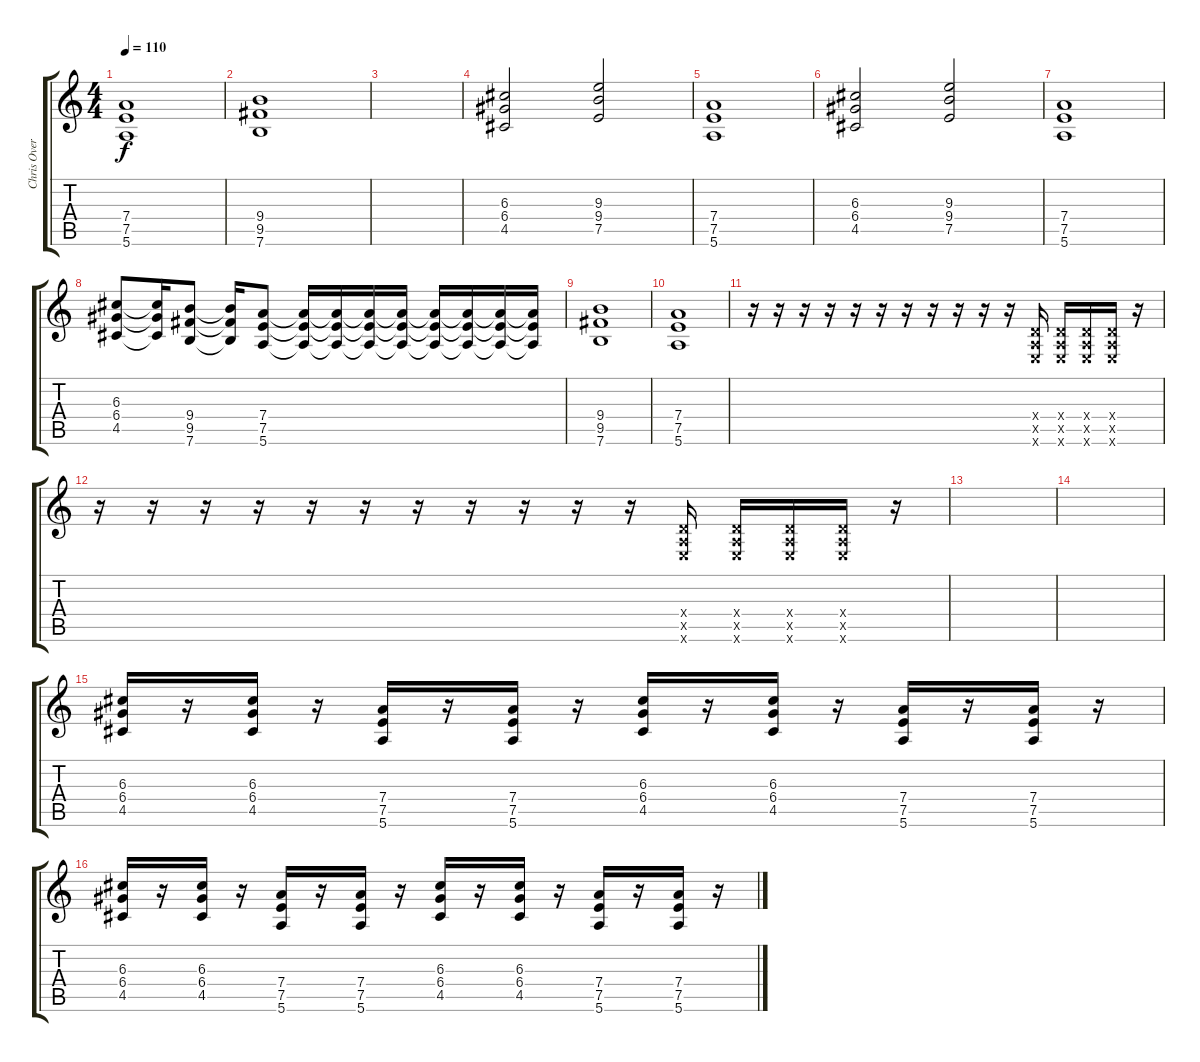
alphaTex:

\track ("Chris Overdub" "Chris Over") {instrument distortionguitar}
\staff {score tabs}
\tuning (E4 B3 G3 D3 A2 E2) {hide}
\ts (4 4)
\tempo 110
\clef g2
\ks c
(7.4 7.5 5.6).1{dy f} |
(9.4 9.5 7.6).1 |
|
(6.3 6.4 4.5).2 (9.3 9.4 7.5).2 |
(7.4 7.5 5.6).1 |
(6.3 6.4 4.5).2 (9.3 9.4 7.5).2 |
(7.4 7.5 5.6).1 |
(6.3 6.4 4.5).8 (6.3{t} 6.4{t} 4.5{t}).16 (9.4 9.5 7.6).8 (9.4{t} 9.5{t} 7.6{t}).16 (7.4 7.5 5.6).8 (7.4{t} 7.5{t} 5.6{t}).16 (7.4{t} 7.5{t} 5.6{t}).16 (7.4{t} 7.5{t} 5.6{t}).16 (7.4{t} 7.5{t} 5.6{t}).16 (7.4{t} 7.5{t} 5.6{t}).16 (7.4{t} 7.5{t} 5.6{t}).16 (7.4{t} 7.5{t} 5.6{t}).16 (7.4{t} 7.5{t} 5.6{t}).16 |
(9.4 9.5 7.6).1 |
(7.4 7.5 5.6).1 |
r.16 r.16 r.16 r.16 r.16 r.16 r.16 r.16 r.16 r.16 r.16 (0.4{x} 0.5{x} 0.6{x}).16 (0.4{x} 0.5{x} 0.6{x}).16 (0.4{x} 0.5{x} 0.6{x}).16 (0.4{x} 0.5{x} 0.6{x}).16 r.16 |
r.16 r.16 r.16 r.16 r.16 r.16 r.16 r.16 r.16 r.16 r.16 (0.4{x} 0.5{x} 0.6{x}).16 (0.4{x} 0.5{x} 0.6{x}).16 (0.4{x} 0.5{x} 0.6{x}).16 (0.4{x} 0.5{x} 0.6{x}).16 r.16 |
|
|
(6.3 6.4 4.5).16 r.16 (6.3 6.4 4.5).16 r.16 (7.4 7.5 5.6).16 r.16 (7.4 7.5 5.6).16 r.16 (6.3 6.4 4.5).16 r.16 (6.3 6.4 4.5).16 r.16 (7.4 7.5 5.6).16 r.16 (7.4 7.5 5.6).16 r.16 |
(6.3 6.4 4.5).16 r.16 (6.3 6.4 4.5).16 r.16 (7.4 7.5 5.6).16 r.16 (7.4 7.5 5.6).16 r.16 (6.3 6.4 4.5).16 r.16 (6.3 6.4 4.5).16 r.16 (7.4 7.5 5.6).16 r.16 (7.4 7.5 5.6).16 r.16
